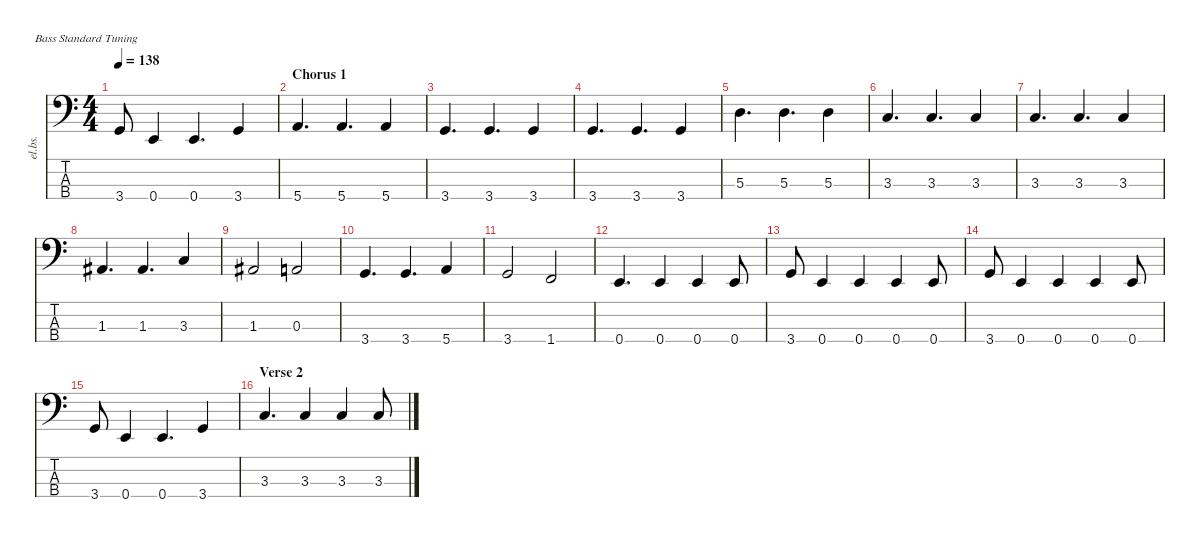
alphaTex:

\defaultSystemsLayout 4
\hideDynamics
\bracketExtendMode nobrackets
\otherSystemsTrackNameOrientation horizontal
\track ("Bass" "el.bs.") {instrument electricbassfinger}
\staff {score tabs}
\tuning (G2 D2 A1 E1)
\ts (4 4)
\tempo 138
\clef f4
\ks c
3.4.8{dy f beam Up} 0.4.4{beam Up} 0.4.4{d beam Up} 3.4.4{beam Up} |
\section ("" "Chorus 1")
5.4.4{d beam Up} 5.4.4{d beam Up} 5.4.4{beam Up} |
3.4.4{d beam Up} 3.4.4{d beam Up} 3.4.4{beam Up} |
3.4.4{d beam Up} 3.4.4{d beam Up} 3.4.4{beam Up} |
5.3.4{d beam Down} 5.3.4{d beam Down} 5.3.4{beam Down} |
3.3.4{d beam Up} 3.3.4{d beam Up} 3.3.4{beam Up} |
3.3.4{d beam Up} 3.3.4{d beam Up} 3.3.4{beam Up} |
1.3{acc #}.4{d beam Up} 1.3{acc #}.4{d beam Up} 3.3.4{beam Up} |
1.3{acc #}.2{beam Up} 0.3.2{beam Up} |
3.4.4{d beam Up} 3.4.4{d beam Up} 5.4.4{beam Up} |
3.4.2{beam Up} 1.4.2{beam Up} |
0.4.4{d beam Up} 0.4.4{beam Up} 0.4.4{beam Up} 0.4.8{beam Up} |
3.4.8{beam Up} 0.4.4{beam Up} 0.4.4{beam Up} 0.4.4{beam Up} 0.4.8{beam Up} |
3.4.8{beam Up} 0.4.4{beam Up} 0.4.4{beam Up} 0.4.4{beam Up} 0.4.8{beam Up} |
3.4.8{beam Up} 0.4.4{beam Up} 0.4.4{d beam Up} 3.4.4{beam Up} |
\section ("" "Verse 2")
3.3.4{d beam Up} 3.3.4{beam Up} 3.3.4{beam Up} 3.3.8{beam Up}
